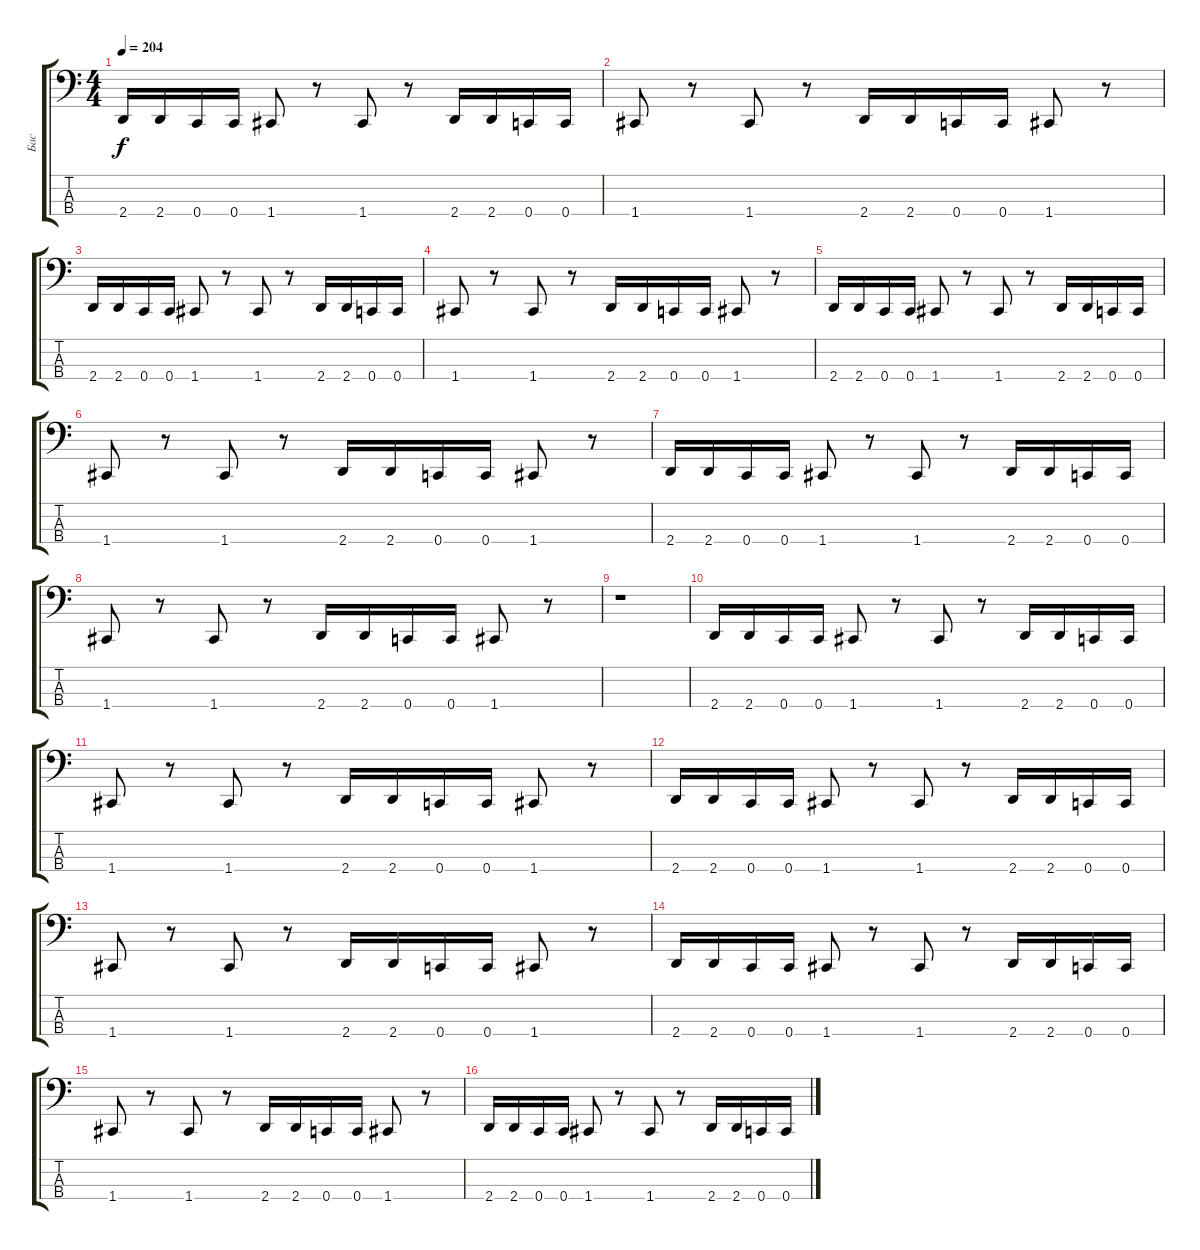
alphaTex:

\track ("Бас" "Бас") {instrument electricbasspick}
\staff {score tabs}
\tuning (F2 C2 G1 C1) {hide}
\ts (4 4)
\tempo 204
\clef f4
\ks c
2.4.16{dy f} 2.4.16 0.4.16 0.4.16 1.4.8 r.8 1.4.8 r.8 2.4.16 2.4.16 0.4.16 0.4.16 |
1.4.8 r.8 1.4.8 r.8 2.4.16 2.4.16 0.4.16 0.4.16 1.4.8 r.8 |
2.4.16 2.4.16 0.4.16 0.4.16 1.4.8 r.8 1.4.8 r.8 2.4.16 2.4.16 0.4.16 0.4.16 |
1.4.8 r.8 1.4.8 r.8 2.4.16 2.4.16 0.4.16 0.4.16 1.4.8 r.8 |
2.4.16 2.4.16 0.4.16 0.4.16 1.4.8 r.8 1.4.8 r.8 2.4.16 2.4.16 0.4.16 0.4.16 |
1.4.8 r.8 1.4.8 r.8 2.4.16 2.4.16 0.4.16 0.4.16 1.4.8 r.8 |
2.4.16 2.4.16 0.4.16 0.4.16 1.4.8 r.8 1.4.8 r.8 2.4.16 2.4.16 0.4.16 0.4.16 |
1.4.8 r.8 1.4.8 r.8 2.4.16 2.4.16 0.4.16 0.4.16 1.4.8 r.8 |
r.1 |
2.4.16 2.4.16 0.4.16 0.4.16 1.4.8 r.8 1.4.8 r.8 2.4.16 2.4.16 0.4.16 0.4.16 |
1.4.8 r.8 1.4.8 r.8 2.4.16 2.4.16 0.4.16 0.4.16 1.4.8 r.8 |
2.4.16 2.4.16 0.4.16 0.4.16 1.4.8 r.8 1.4.8 r.8 2.4.16 2.4.16 0.4.16 0.4.16 |
1.4.8 r.8 1.4.8 r.8 2.4.16 2.4.16 0.4.16 0.4.16 1.4.8 r.8 |
2.4.16 2.4.16 0.4.16 0.4.16 1.4.8 r.8 1.4.8 r.8 2.4.16 2.4.16 0.4.16 0.4.16 |
1.4.8 r.8 1.4.8 r.8 2.4.16 2.4.16 0.4.16 0.4.16 1.4.8 r.8 |
2.4.16 2.4.16 0.4.16 0.4.16 1.4.8 r.8 1.4.8 r.8 2.4.16 2.4.16 0.4.16 0.4.16
